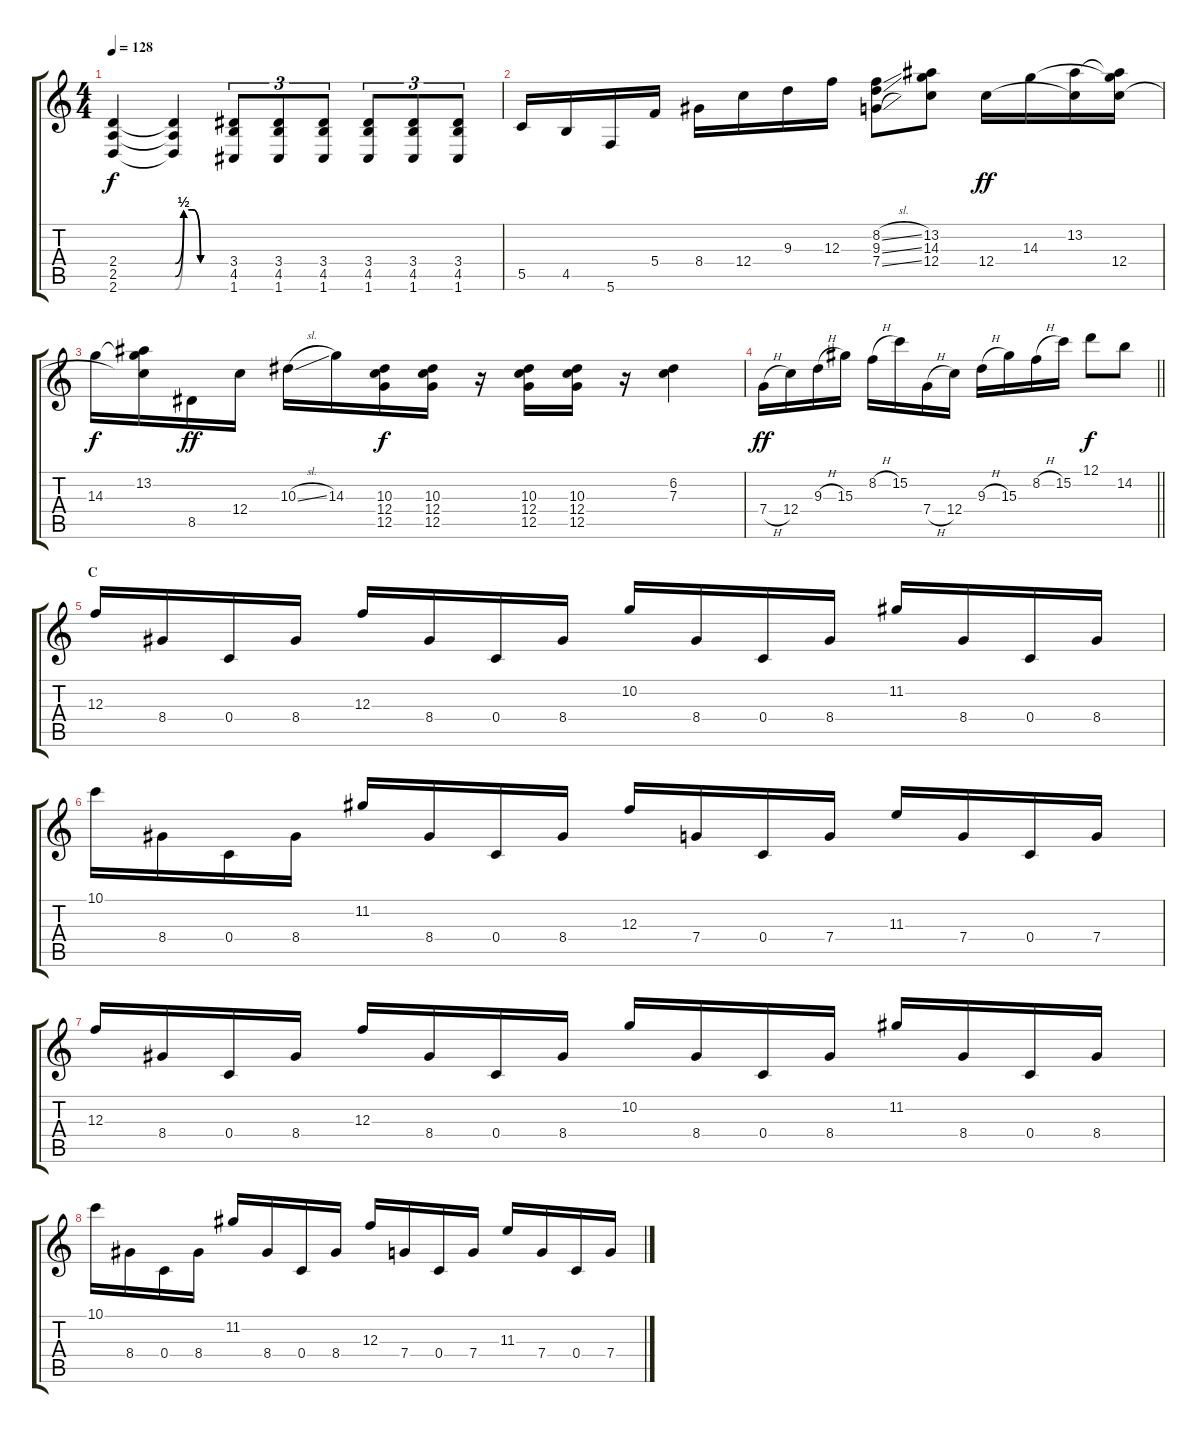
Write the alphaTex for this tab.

\track "" {instrument overdrivenguitar}
\staff {score tabs}
\tuning (D4 A3 F3 C3 G2 C2) {hide}
\ts (4 4)
\tempo 128
\clef g2
\ks c
(2.4 2.5 2.6).4{dy f} (2.4{be (custom 0 0 10 2 20 2 30 0 60 0) t} 2.5{be (custom 0 0 10 2 20 2 30 0 60 0) t} 2.6{be (custom 0 0 10 2 20 2 30 0 60 0) t}).4 (3.4 4.5 1.6).8{tu (3 2)} (3.4 4.5 1.6).8{tu (3 2)} (3.4 4.5 1.6).8{tu (3 2)} (3.4 4.5 1.6).8{tu (3 2)} (3.4 4.5 1.6).8{tu (3 2)} (3.4 4.5 1.6).8{tu (3 2)} |
5.5.16 4.5.16 5.6.16 5.4.16 8.4.16 12.4.16 9.3.16 12.3.16 (8.2{sl} 9.3{sl} 7.4{sl}).8 (13.2 14.3 12.4).8 12.4.16{dy ff} 14.3.16 (13.2 12.4{t}).16 (13.2{t} 14.3{t} 12.4).16 |
14.3.16{dy f} (13.2 14.3{t} 12.4{t}).16 8.5.16{dy ff} 12.4.16 10.3{sl}.16 14.3.16 (10.3 12.4 12.5).16{dy f} (10.3 12.4 12.5).16 r.16 (10.3 12.4 12.5).16 (10.3 12.4 12.5).16 r.16 (6.2 7.3).4 |
\barLineRight lightlight
7.4{h}.16{dy ff} 12.4.16 9.3{h}.16 15.3.16 8.2{h}.16 15.2.16 7.4{h}.16 12.4.16 9.3{h}.16 15.3.16 8.2{h}.16 15.2.16 12.1.8{dy f} 14.2.8 |
\section ("" "C")
12.3.16 8.4.16 0.4.16 8.4.16 12.3.16 8.4.16 0.4.16 8.4.16 10.2.16 8.4.16 0.4.16 8.4.16 11.2.16 8.4.16 0.4.16 8.4.16 |
10.1.16 8.4.16 0.4.16 8.4.16 11.2.16 8.4.16 0.4.16 8.4.16 12.3.16 7.4.16 0.4.16 7.4.16 11.3.16 7.4.16 0.4.16 7.4.16 |
12.3.16 8.4.16 0.4.16 8.4.16 12.3.16 8.4.16 0.4.16 8.4.16 10.2.16 8.4.16 0.4.16 8.4.16 11.2.16 8.4.16 0.4.16 8.4.16 |
10.1.16 8.4.16 0.4.16 8.4.16 11.2.16 8.4.16 0.4.16 8.4.16 12.3.16 7.4.16 0.4.16 7.4.16 11.3.16 7.4.16 0.4.16 7.4.16
